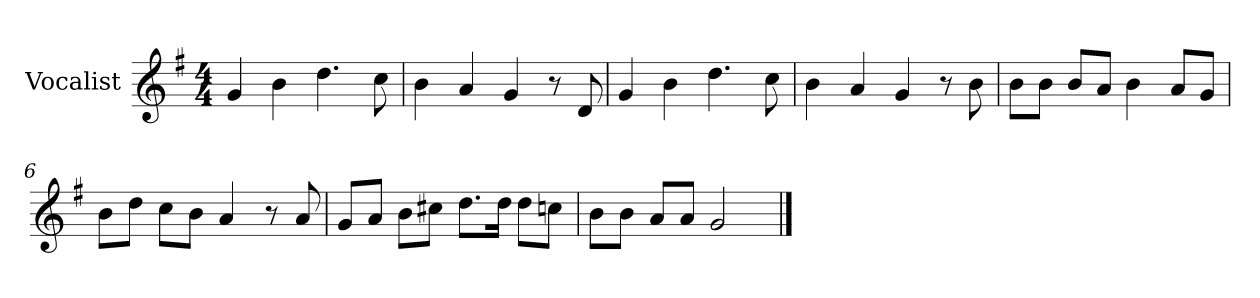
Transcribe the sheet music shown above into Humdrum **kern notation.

**kern
*part1
*staff1
*I"Vocalist
*k[f#]
*G:
*M4/4
=1
4g
4b
4.dd
8cc
=2
4b
4a
4g
8r
8d
=3
4g
4b
4.dd
8cc
=4
4b
4a
4g
8r
8b
=5
8bL
8bJ
8bL
8aJ
4b
8aL
8gJ
=6
8bL
8ddJ
8ccL
8bJ
4a
8r
8a
=7
8gL
8aJ
8bL
8cc#XJ
8.ddL
16ddJk
8ddL
8ccnJ
=8
8bL
8bJ
8aL
8aJ
2g
==
*-
